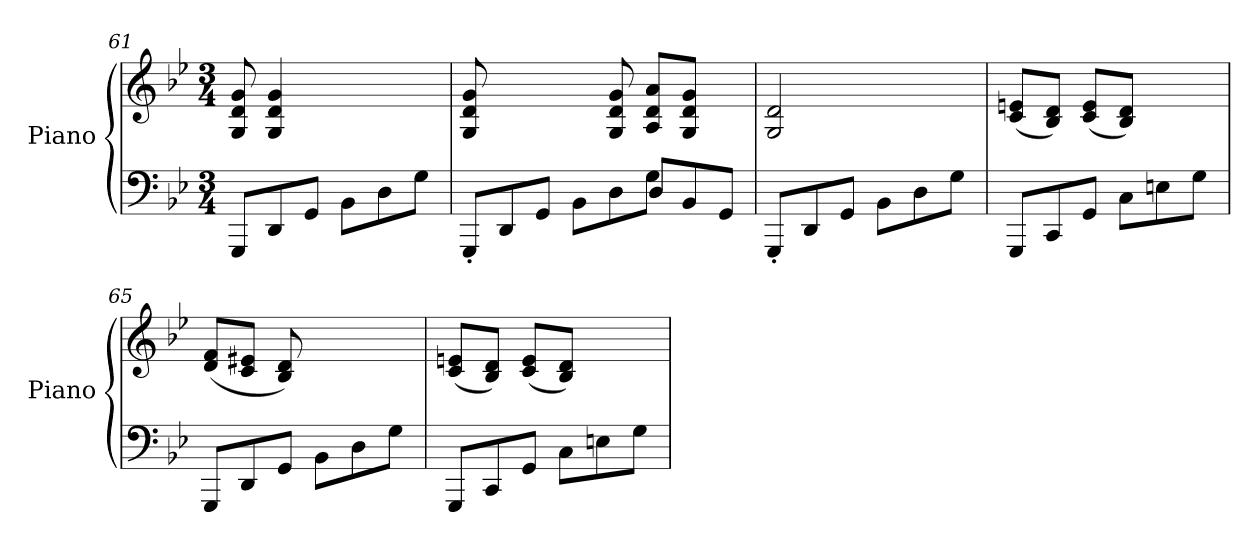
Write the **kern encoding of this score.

**kern	**kern
*part1	*part1
*staff2	*staff1
*I"Piano	*
*I'Piano	*
*clefF4	*clefG2
*k[b-e-]	*k[b-e-]
*M3/4	*M3/4
=61	=61
8GGG/L	8G/ 8d/ 8g/
8DD/	4G/ 4d/ 4g/
8GG/J	.
8BB-\L	4.ryy
8D\	.
8G\J	.
!!LO:LB:g=z
=62	=62
*^	*^
8GGG'</L	8ryy	8G/ 8d/ 8g/	2ryy
*v	*v	*	*
8DD/	8ryy	.
8GG/J	2.ryy	.
8BB-\L	.	.
8D\	.	8G/ 8d/ 8g/
*^	*	*
8G\J	8D/L	.	8A/ 8d/ 8a/L
4ryy	8BB-/	.	8G/ 8d/ 8g/J
.	8GG/J	.	8ryy
*v	*v	*	*
*	*v	*v
=63	=63
8GGG'</L	2G/ 2d/
8DD/	.
8GG/J	.
8BB-\L	.
8D\	4ryy
8G\J	.
=64	=64
8GGG/L	(>8c/ 8en/L
8CC/	8B-/ 8d/J)
8GG/J	(>8c/ 8e/L
8C\L	8B-/ 8d/J)
8En\	4ryy
8G\J	.
=65	=65
8GGG/L	(<8d/ 8f/L
8DD/	8c/ 8e#X/J
8GG/J	8B-/ 8d/)
8BB-\L	4.ryy
8D\	.
8G\J	.
!!LO:LB:g=z
=66	=66
8GGG/L	(>8c/ 8en/L
8CC/	8B-/ 8d/J)
8GG/J	(>8c/ 8e/L
8C\L	8B-/ 8d/J)
8En\	4ryy
8G\J	.
=	=
*-	*-
